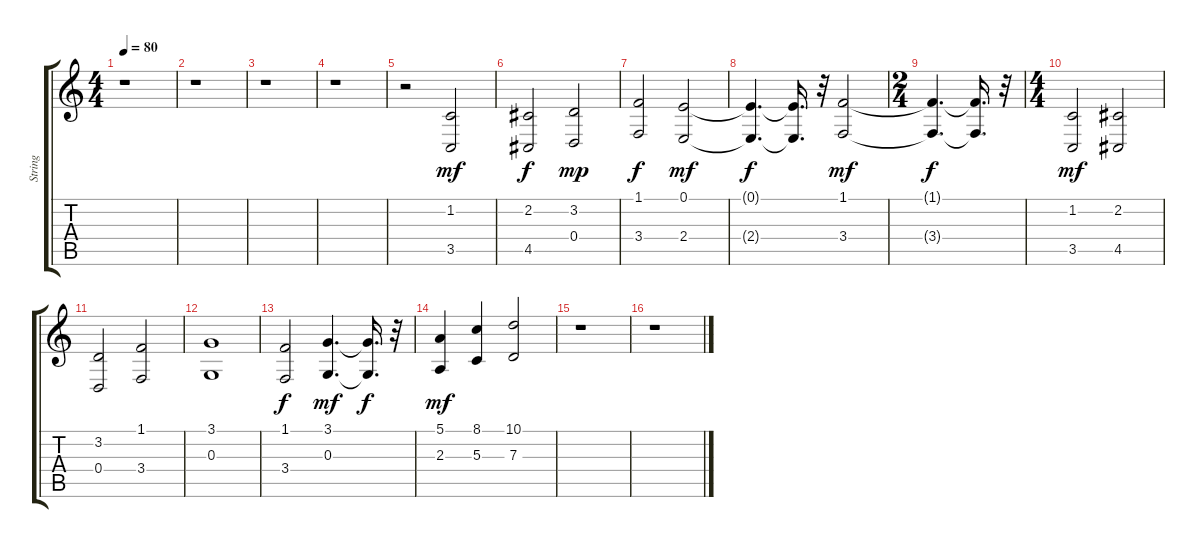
\track ("String" "String") {instrument stringensemble2}
\staff {score tabs}
\tuning (E4 B3 G3 D3 A2 E2) {hide}
\ts (4 4)
\tempo 80
\clef g2
\ks c
r.1{dy p} |
r.1 |
r.1 |
r.1 |
r.2 (1.2 3.5).2{dy mf} |
(2.2 4.5).2{dy f} (3.2 0.4).2{dy mp} |
(1.1 3.4).2{dy f} (0.1 2.4).2{dy mf} |
(0.1{t} 2.4{t}).4{d dy f} (0.1{t} 2.4{t}).16{d} r.32 (1.1 3.4).2{dy mf} |
\ts (2 4)
(1.1{t} 3.4{t}).4{d dy f} (1.1{t} 3.4{t}).16{d} r.32 |
\ts (4 4)
(1.2 3.5).2{dy mf} (2.2 4.5).2 |
(3.2 0.4).2 (1.1 3.4).2 |
(3.1 0.3).1 |
(1.1 3.4).2{dy f} (3.1 0.3).4{d dy mf} (3.1{t} 0.3{t}).16{d dy f} r.32 |
(5.1 2.3).4{dy mf} (8.1 5.3).4 (10.1 7.3).2 |
r.1 |
r.1
